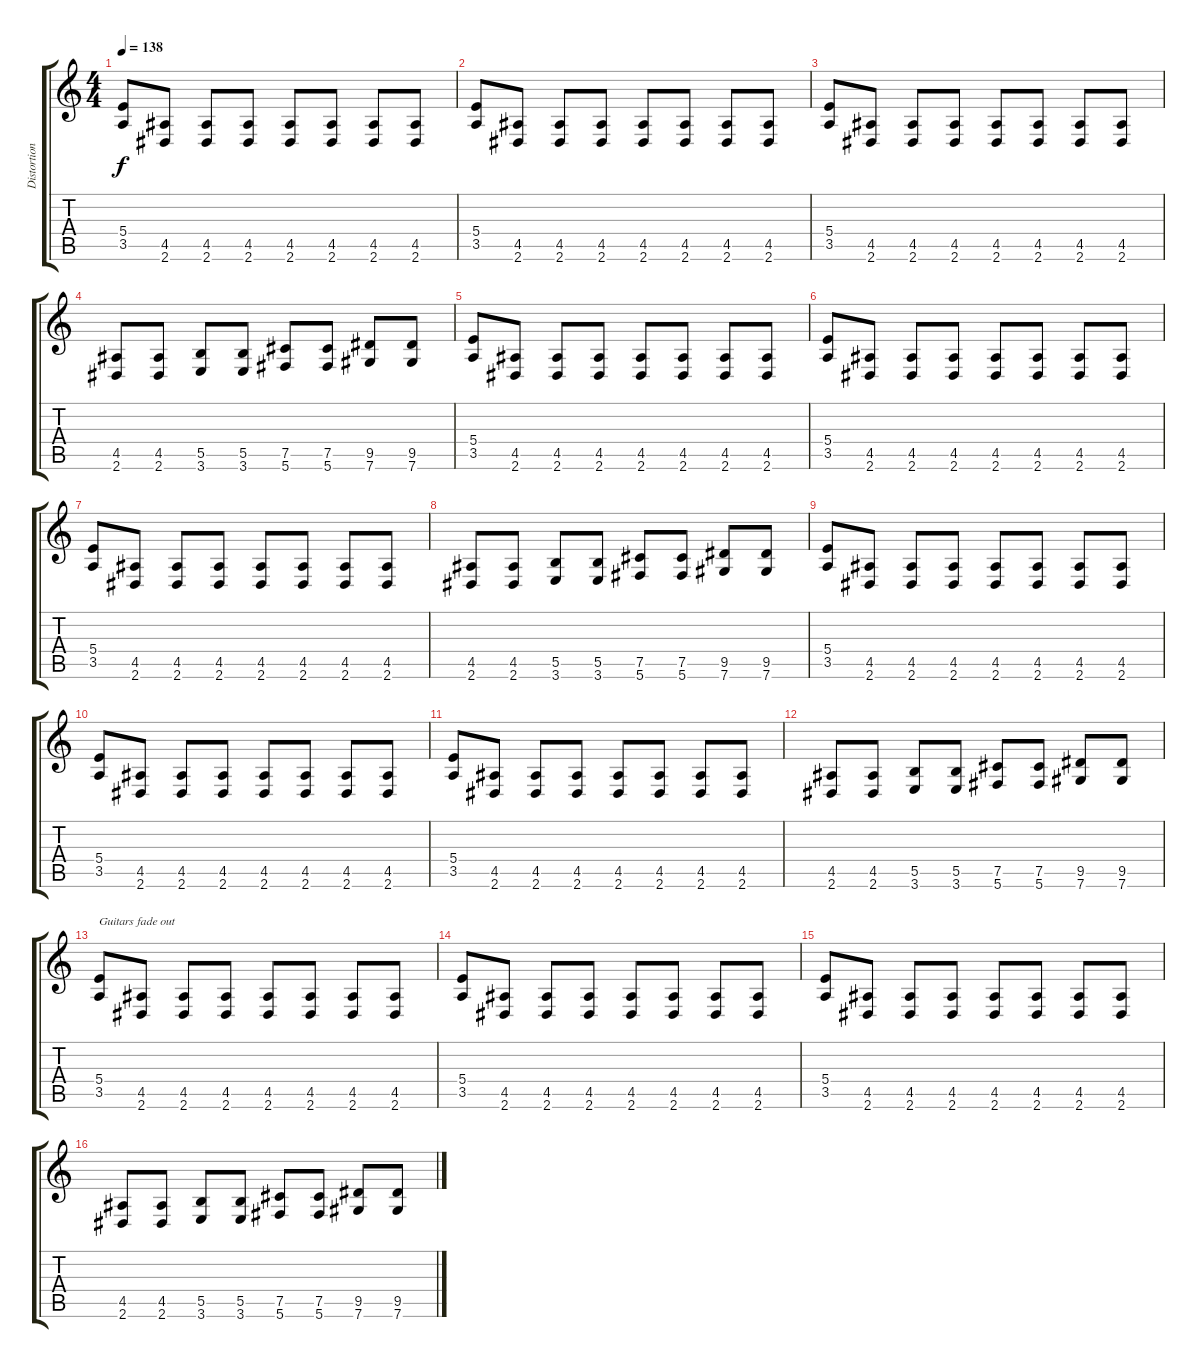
\track ("Distortion guitar 1" "Distortion") {instrument distortionguitar}
\staff {score tabs}
\tuning (Db4 Ab3 E3 B2 Gb2 Db2) {hide}
\ts (4 4)
\tempo 138
\clef g2
\ks c
(5.4 3.5).8{dy f} (4.5 2.6).8 (4.5 2.6).8 (4.5 2.6).8 (4.5 2.6).8 (4.5 2.6).8 (4.5 2.6).8 (4.5 2.6).8 |
(5.4 3.5).8 (4.5 2.6).8 (4.5 2.6).8 (4.5 2.6).8 (4.5 2.6).8 (4.5 2.6).8 (4.5 2.6).8 (4.5 2.6).8 |
(5.4 3.5).8 (4.5 2.6).8 (4.5 2.6).8 (4.5 2.6).8 (4.5 2.6).8 (4.5 2.6).8 (4.5 2.6).8 (4.5 2.6).8 |
(4.5 2.6).8 (4.5 2.6).8 (5.5 3.6).8 (5.5 3.6).8 (7.5 5.6).8 (7.5 5.6).8 (9.5 7.6).8 (9.5 7.6).8 |
(5.4 3.5).8 (4.5 2.6).8 (4.5 2.6).8 (4.5 2.6).8 (4.5 2.6).8 (4.5 2.6).8 (4.5 2.6).8 (4.5 2.6).8 |
(5.4 3.5).8 (4.5 2.6).8 (4.5 2.6).8 (4.5 2.6).8 (4.5 2.6).8 (4.5 2.6).8 (4.5 2.6).8 (4.5 2.6).8 |
(5.4 3.5).8 (4.5 2.6).8 (4.5 2.6).8 (4.5 2.6).8 (4.5 2.6).8 (4.5 2.6).8 (4.5 2.6).8 (4.5 2.6).8 |
(4.5 2.6).8 (4.5 2.6).8 (5.5 3.6).8 (5.5 3.6).8 (7.5 5.6).8 (7.5 5.6).8 (9.5 7.6).8 (9.5 7.6).8 |
(5.4 3.5).8 (4.5 2.6).8 (4.5 2.6).8 (4.5 2.6).8 (4.5 2.6).8 (4.5 2.6).8 (4.5 2.6).8 (4.5 2.6).8 |
(5.4 3.5).8 (4.5 2.6).8 (4.5 2.6).8 (4.5 2.6).8 (4.5 2.6).8 (4.5 2.6).8 (4.5 2.6).8 (4.5 2.6).8 |
(5.4 3.5).8 (4.5 2.6).8 (4.5 2.6).8 (4.5 2.6).8 (4.5 2.6).8 (4.5 2.6).8 (4.5 2.6).8 (4.5 2.6).8 |
(4.5 2.6).8 (4.5 2.6).8 (5.5 3.6).8 (5.5 3.6).8 (7.5 5.6).8 (7.5 5.6).8 (9.5 7.6).8 (9.5 7.6).8 |
(5.4 3.5).8{txt "Guitars fade out" volume 15} (4.5 2.6).8 (4.5 2.6).8 (4.5 2.6).8 (4.5 2.6).8 (4.5 2.6).8 (4.5 2.6).8 (4.5 2.6).8 |
(5.4 3.5).8{volume 14} (4.5 2.6).8 (4.5 2.6).8 (4.5 2.6).8 (4.5 2.6).8 (4.5 2.6).8 (4.5 2.6).8 (4.5 2.6).8 |
(5.4 3.5).8{volume 13} (4.5 2.6).8 (4.5 2.6).8 (4.5 2.6).8 (4.5 2.6).8 (4.5 2.6).8 (4.5 2.6).8 (4.5 2.6).8 |
(4.5 2.6).8{volume 12} (4.5 2.6).8 (5.5 3.6).8 (5.5 3.6).8 (7.5 5.6).8 (7.5 5.6).8 (9.5 7.6).8 (9.5 7.6).8
